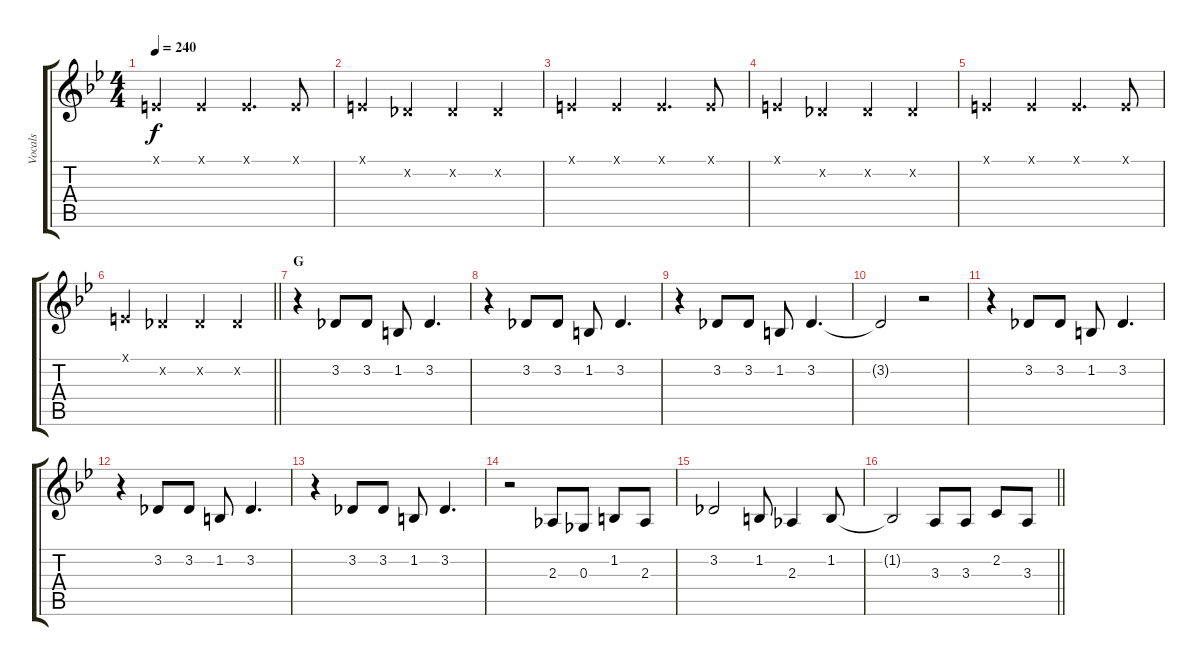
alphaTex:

\track ("Vocals" "Vocals") {instrument voiceoohs}
\staff {score tabs}
\tuning (Eb4 Bb3 Gb3 Db3 Ab2 Eb2) {hide}
\ts (4 4)
\tempo 240
\clef g2
\ks bb
1.1{x}.4{dy f} 1.1{x}.4 1.1{x}.4{d} 1.1{x}.8 |
1.1{x}.4 3.2{x}.4 3.2{x}.4 3.2{x}.4 |
1.1{x}.4 1.1{x}.4 1.1{x}.4{d} 1.1{x}.8 |
1.1{x}.4 3.2{x}.4 3.2{x}.4 3.2{x}.4 |
1.1{x}.4 1.1{x}.4 1.1{x}.4{d} 1.1{x}.8 |
\barLineRight lightlight
1.1{x}.4 3.2{x}.4 3.2{x}.4 3.2{x}.4 |
\section ("" "G")
r.4 3.2.8 3.2.8 1.2.8 3.2.4{d} |
r.4 3.2.8 3.2.8 1.2.8 3.2.4{d} |
r.4 3.2.8 3.2.8 1.2.8 3.2.4{d} |
3.2{t}.2 r.2 |
r.4 3.2.8 3.2.8 1.2.8 3.2.4{d} |
r.4 3.2.8 3.2.8 1.2.8 3.2.4{d} |
r.4 3.2.8 3.2.8 1.2.8 3.2.4{d} |
r.2 2.3.8 0.3.8 1.2.8 2.3.8 |
3.2.2 1.2.8 2.3.4 1.2.8 |
\barLineRight lightlight
1.2{t}.2 3.3.8 3.3.8 2.2.8 3.3.8
